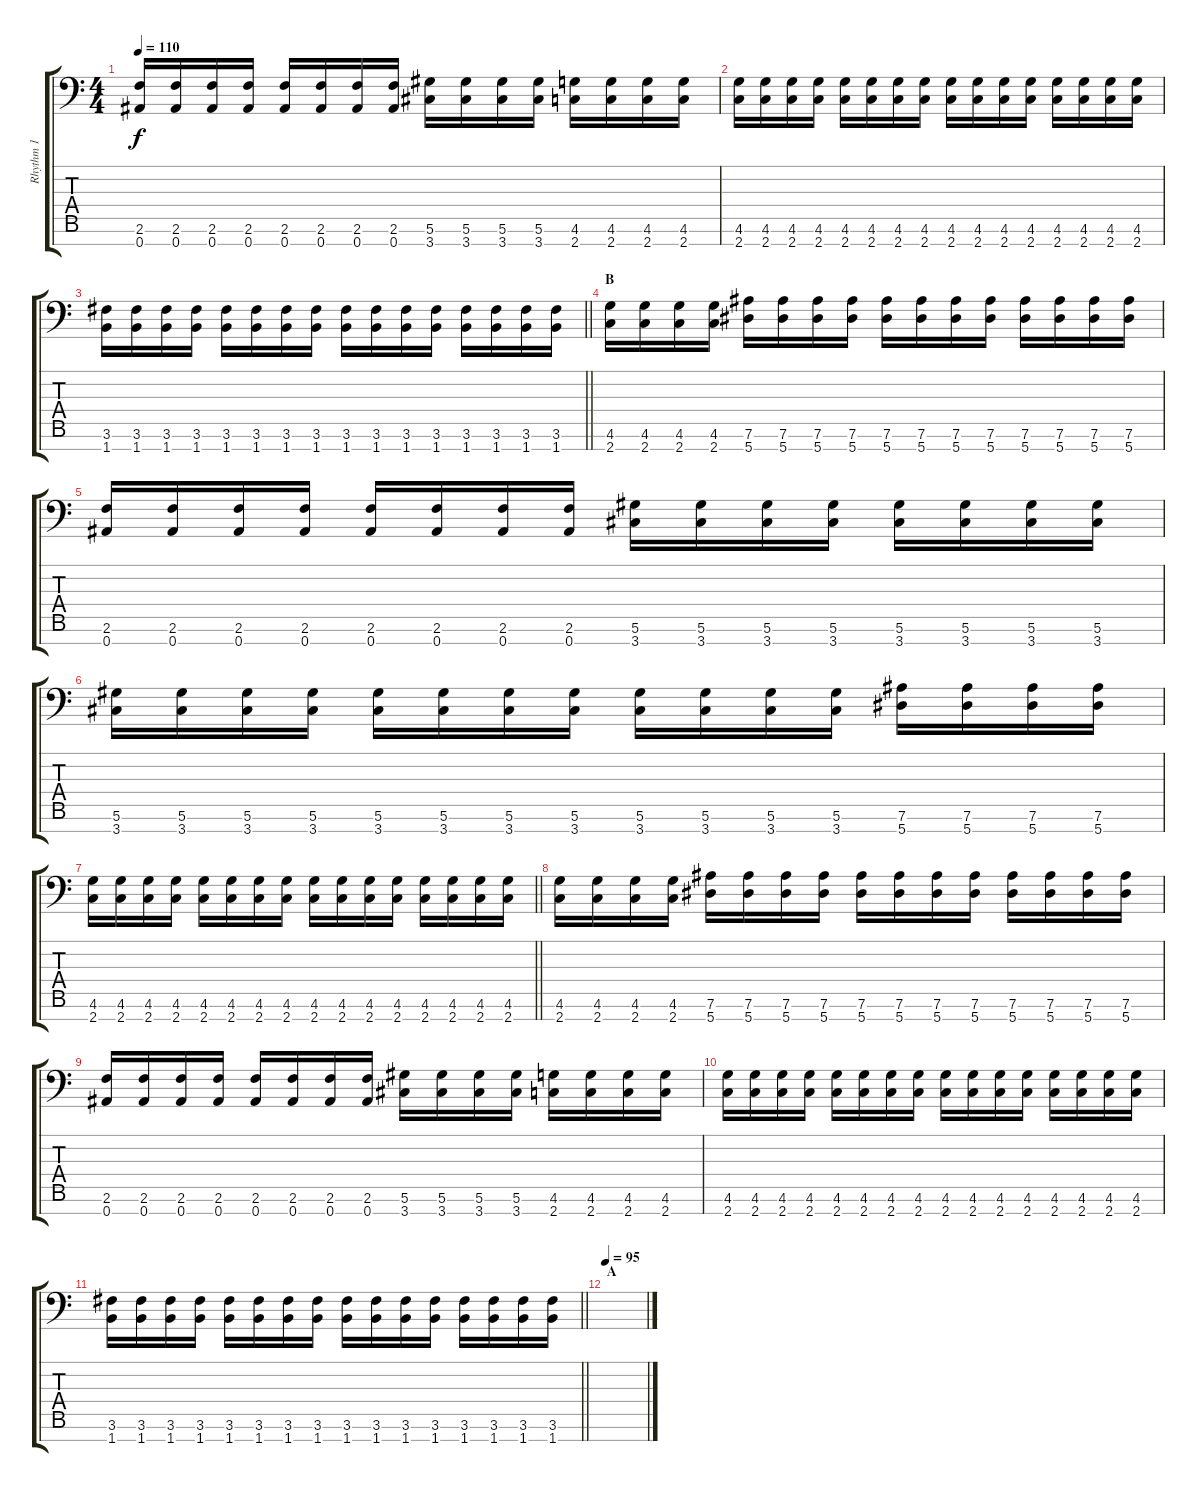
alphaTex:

\track ("Rhythm 1" "Rhythm 1") {instrument distortionguitar}
\staff {score tabs}
\tuning (Eb4 Bb3 Gb3 Db3 Ab2 Eb2 Bb1) {hide}
\ts (4 4)
\tempo 110
\clef f4
\ks c
(2.6 0.7).16{dy f} (2.6 0.7).16 (2.6 0.7).16 (2.6 0.7).16 (2.6 0.7).16 (2.6 0.7).16 (2.6 0.7).16 (2.6 0.7).16 (5.6 3.7).16 (5.6 3.7).16 (5.6 3.7).16 (5.6 3.7).16 (4.6 2.7).16 (4.6 2.7).16 (4.6 2.7).16 (4.6 2.7).16 |
(4.6 2.7).16 (4.6 2.7).16 (4.6 2.7).16 (4.6 2.7).16 (4.6 2.7).16 (4.6 2.7).16 (4.6 2.7).16 (4.6 2.7).16 (4.6 2.7).16 (4.6 2.7).16 (4.6 2.7).16 (4.6 2.7).16 (4.6 2.7).16 (4.6 2.7).16 (4.6 2.7).16 (4.6 2.7).16 |
\barLineRight lightlight
(3.6 1.7).16 (3.6 1.7).16 (3.6 1.7).16 (3.6 1.7).16 (3.6 1.7).16 (3.6 1.7).16 (3.6 1.7).16 (3.6 1.7).16 (3.6 1.7).16 (3.6 1.7).16 (3.6 1.7).16 (3.6 1.7).16 (3.6 1.7).16 (3.6 1.7).16 (3.6 1.7).16 (3.6 1.7).16 |
\section ("" "B")
(4.6 2.7).16 (4.6 2.7).16 (4.6 2.7).16 (4.6 2.7).16 (7.6 5.7).16 (7.6 5.7).16 (7.6 5.7).16 (7.6 5.7).16 (7.6 5.7).16 (7.6 5.7).16 (7.6 5.7).16 (7.6 5.7).16 (7.6 5.7).16 (7.6 5.7).16 (7.6 5.7).16 (7.6 5.7).16 |
(2.6 0.7).16 (2.6 0.7).16 (2.6 0.7).16 (2.6 0.7).16 (2.6 0.7).16 (2.6 0.7).16 (2.6 0.7).16 (2.6 0.7).16 (5.6 3.7).16 (5.6 3.7).16 (5.6 3.7).16 (5.6 3.7).16 (5.6 3.7).16 (5.6 3.7).16 (5.6 3.7).16 (5.6 3.7).16 |
(5.6 3.7).16 (5.6 3.7).16 (5.6 3.7).16 (5.6 3.7).16 (5.6 3.7).16 (5.6 3.7).16 (5.6 3.7).16 (5.6 3.7).16 (5.6 3.7).16 (5.6 3.7).16 (5.6 3.7).16 (5.6 3.7).16 (7.6 5.7).16 (7.6 5.7).16 (7.6 5.7).16 (7.6 5.7).16 |
\barLineRight lightlight
(4.6 2.7).16 (4.6 2.7).16 (4.6 2.7).16 (4.6 2.7).16 (4.6 2.7).16 (4.6 2.7).16 (4.6 2.7).16 (4.6 2.7).16 (4.6 2.7).16 (4.6 2.7).16 (4.6 2.7).16 (4.6 2.7).16 (4.6 2.7).16 (4.6 2.7).16 (4.6 2.7).16 (4.6 2.7).16 |
(4.6 2.7).16 (4.6 2.7).16 (4.6 2.7).16 (4.6 2.7).16 (7.6 5.7).16 (7.6 5.7).16 (7.6 5.7).16 (7.6 5.7).16 (7.6 5.7).16 (7.6 5.7).16 (7.6 5.7).16 (7.6 5.7).16 (7.6 5.7).16 (7.6 5.7).16 (7.6 5.7).16 (7.6 5.7).16 |
(2.6 0.7).16 (2.6 0.7).16 (2.6 0.7).16 (2.6 0.7).16 (2.6 0.7).16 (2.6 0.7).16 (2.6 0.7).16 (2.6 0.7).16 (5.6 3.7).16 (5.6 3.7).16 (5.6 3.7).16 (5.6 3.7).16 (4.6 2.7).16 (4.6 2.7).16 (4.6 2.7).16 (4.6 2.7).16 |
(4.6 2.7).16 (4.6 2.7).16 (4.6 2.7).16 (4.6 2.7).16 (4.6 2.7).16 (4.6 2.7).16 (4.6 2.7).16 (4.6 2.7).16 (4.6 2.7).16 (4.6 2.7).16 (4.6 2.7).16 (4.6 2.7).16 (4.6 2.7).16 (4.6 2.7).16 (4.6 2.7).16 (4.6 2.7).16 |
\barLineRight lightlight
(3.6 1.7).16 (3.6 1.7).16 (3.6 1.7).16 (3.6 1.7).16 (3.6 1.7).16 (3.6 1.7).16 (3.6 1.7).16 (3.6 1.7).16 (3.6 1.7).16 (3.6 1.7).16 (3.6 1.7).16 (3.6 1.7).16 (3.6 1.7).16 (3.6 1.7).16 (3.6 1.7).16 (3.6 1.7).16 |
\section ("" "A")
\tempo 95
